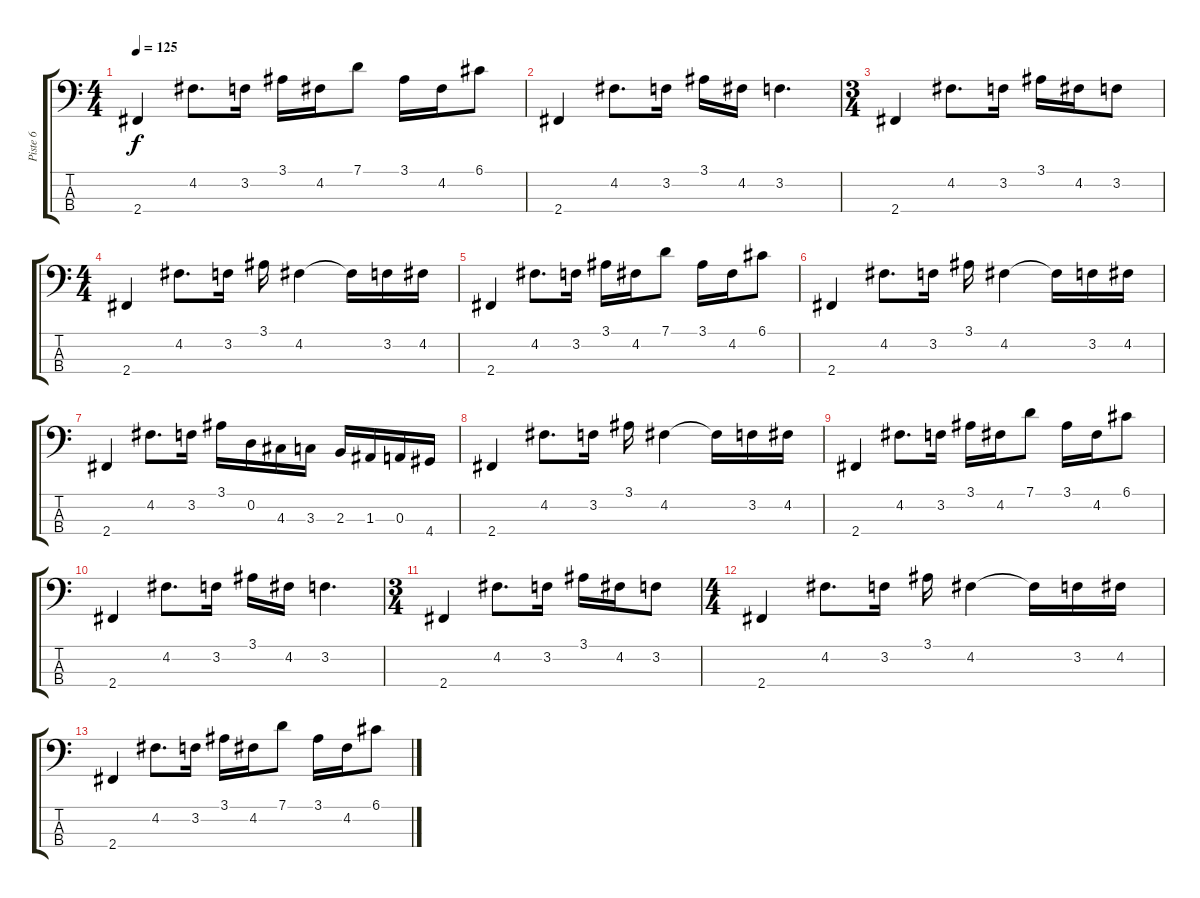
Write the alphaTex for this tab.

\track ("Piste 6" "Piste 6") {instrument slapbass1}
\staff {score tabs}
\tuning (G2 D2 A1 E1) {hide}
\ts (4 4)
\tempo 125
\clef f4
\ks c
2.4.4{dy f} 4.2.8{d} 3.2.16 3.1.16 4.2.16 7.1.8 3.1.16 4.2.16 6.1.8 |
2.4.4 4.2.8{d} 3.2.16 3.1.16 4.2.16 3.2.4{d} |
\ts (3 4)
2.4.4 4.2.8{d} 3.2.16 3.1.16 4.2.16 3.2.8 |
\ts (4 4)
2.4.4 4.2.8{d} 3.2.16 3.1.16 4.2.4 4.2{t}.16 3.2.16 4.2.16 |
2.4.4 4.2.8{d} 3.2.16 3.1.16 4.2.16 7.1.8 3.1.16 4.2.16 6.1.8 |
2.4.4 4.2.8{d} 3.2.16 3.1.16 4.2.4 4.2{t}.16 3.2.16 4.2.16 |
2.4.4 4.2.8{d} 3.2.16 3.1.16 0.2.16 4.3.16 3.3.16 2.3.16 1.3.16 0.3.16 4.4.16 |
2.4.4 4.2.8{d} 3.2.16 3.1.16 4.2.4 4.2{t}.16 3.2.16 4.2.16 |
2.4.4 4.2.8{d} 3.2.16 3.1.16 4.2.16 7.1.8 3.1.16 4.2.16 6.1.8 |
2.4.4 4.2.8{d} 3.2.16 3.1.16 4.2.16 3.2.4{d} |
\ts (3 4)
2.4.4 4.2.8{d} 3.2.16 3.1.16 4.2.16 3.2.8 |
\ts (4 4)
2.4.4 4.2.8{d} 3.2.16 3.1.16 4.2.4 4.2{t}.16 3.2.16 4.2.16 |
2.4.4 4.2.8{d} 3.2.16 3.1.16 4.2.16 7.1.8 3.1.16 4.2.16 6.1.8
